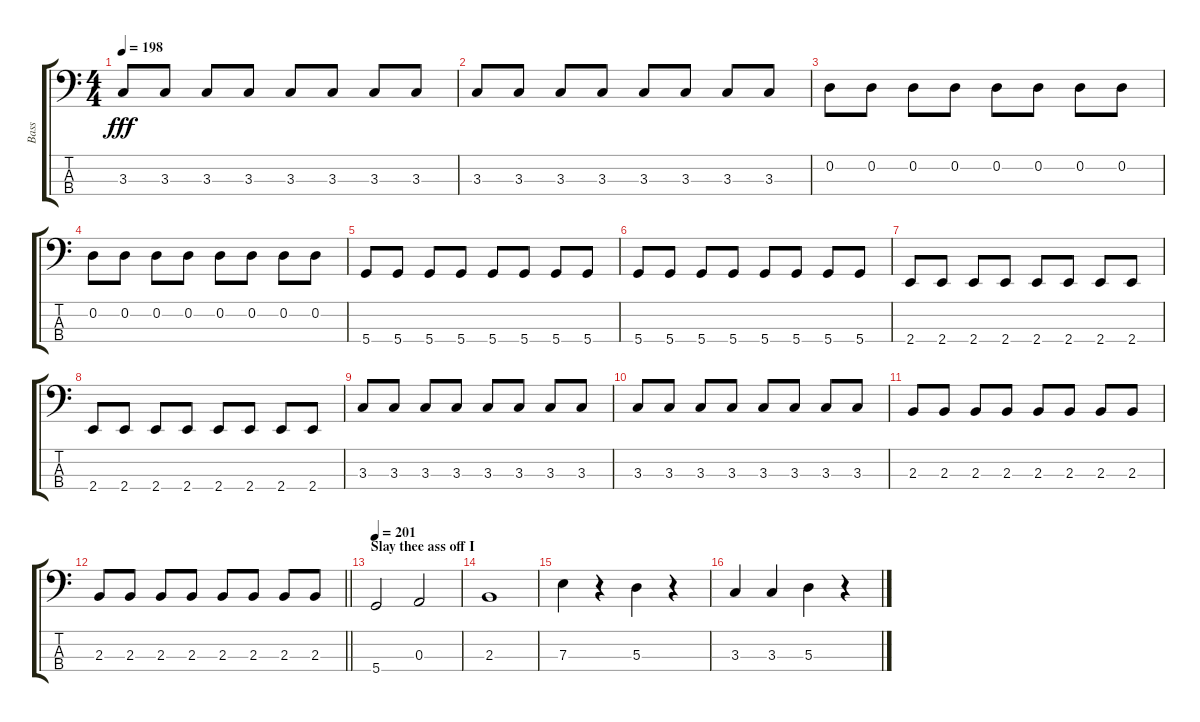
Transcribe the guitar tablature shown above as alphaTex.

\track ("Bass" "Bass") {instrument electricbassfinger}
\staff {score tabs}
\tuning (G2 D2 A1 D1) {hide}
\ts (4 4)
\tempo 198
\clef f4
\ks c
3.3.8{dy fff} 3.3.8 3.3.8 3.3.8 3.3.8 3.3.8 3.3.8 3.3.8 |
3.3.8 3.3.8 3.3.8 3.3.8 3.3.8 3.3.8 3.3.8 3.3.8 |
0.2.8 0.2.8 0.2.8 0.2.8 0.2.8 0.2.8 0.2.8 0.2.8 |
0.2.8 0.2.8 0.2.8 0.2.8 0.2.8 0.2.8 0.2.8 0.2.8 |
5.4.8 5.4.8 5.4.8 5.4.8 5.4.8 5.4.8 5.4.8 5.4.8 |
5.4.8 5.4.8 5.4.8 5.4.8 5.4.8 5.4.8 5.4.8 5.4.8 |
2.4.8 2.4.8 2.4.8 2.4.8 2.4.8 2.4.8 2.4.8 2.4.8 |
2.4.8 2.4.8 2.4.8 2.4.8 2.4.8 2.4.8 2.4.8 2.4.8 |
3.3.8 3.3.8 3.3.8 3.3.8 3.3.8 3.3.8 3.3.8 3.3.8 |
3.3.8 3.3.8 3.3.8 3.3.8 3.3.8 3.3.8 3.3.8 3.3.8 |
2.3.8 2.3.8 2.3.8 2.3.8 2.3.8 2.3.8 2.3.8 2.3.8 |
\barLineRight lightlight
2.3.8 2.3.8 2.3.8 2.3.8 2.3.8 2.3.8 2.3.8 2.3.8 |
\section ("" "Slay thee ass off I")
\tempo 201
5.4.2 0.3.2 |
2.3.1 |
7.3.4 r.4 5.3.4 r.4 |
3.3.4 3.3.4 5.3.4 r.4
